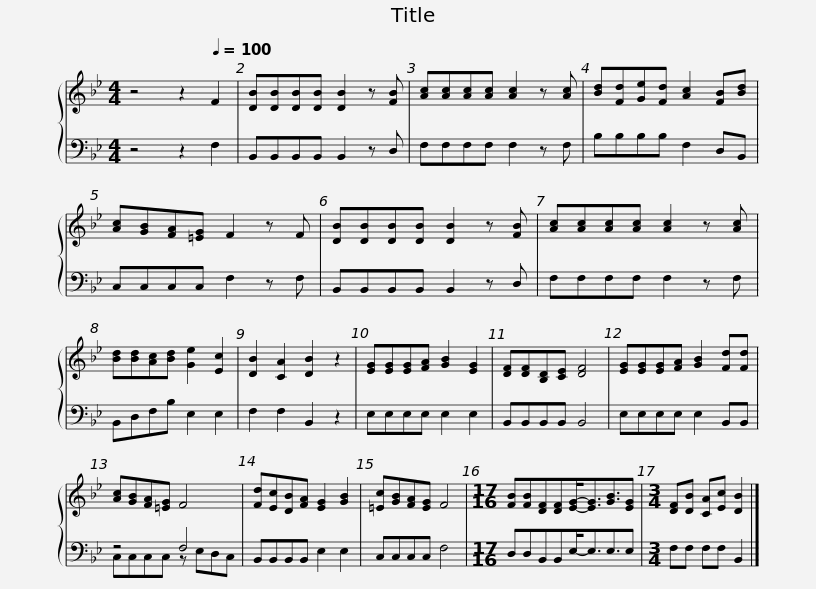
X:1
%%score { 1 | ( 2 3 ) }
L:1/8
M:4/4
I:linebreak $
K:Bb
V:1 treble
V:2 bass
V:3 bass
V:1
 z4 z2[Q:1/4=100] F2 | [DB][DB][DB][DB] [DB]2 z [FB] | [Ac][Ac][Ac][Ac] [Ac]2 z [Ac] | [Bd][Fd][Ge][Fd] [Ac]2 [FB][Bd] | [Ac][GB][FA][=EG] F2 z F | %5
 [DB][DB][DB][DB] [DB]2 z [FB] |$ [Ac][Ac][Ac][Ac] [Ac]2 z [Ac] | [Bd][Bd][Ac][Bd] [Ge]2 [Ec]2 | [DB]2 [CA]2 [DB]2 z2 | [EG][EG][EG][FA] [GB]2 [EG]2 | %10
 [DF][DF][B,D][CE] [DF]4 | [EG][EG][EG][FA] [GB]2 [Fd][Fd] |$ [Ac][GB][FA][=EG] F4 | [Fd][Ec][DB][FA] [EG]2 [GB]2 | [=Ec][GB][FA][EG] F4 | %15
[M:17/16] [FB][FB][DF][DF][EG]-<[EG][GB]3/2[EG] |[M:3/4] [DF][DB] [CA][Ec] [DB]2 |] %17
V:2
 z4 z2 F,2 | B,,B,,B,,B,, B,,2 z D, | F,F,F,F, F,2 z F, | B,B,B,B, F,2 D,B,, | C,C,C,C, F,2 z F, | %5
 B,,B,,B,,B,, B,,2 z D, |$ F,F,F,F, F,2 z F, | B,,D,F,B, E,2 E,2 | F,2 F,2 B,,2 z2 | E,E,E,E, E,2 E,2 | %10
 B,,B,,B,,B,, B,,4 | E,E,E,E, E,2 B,,B,, |$ z4 F,4 | B,,B,,B,,B,, E,2 E,2 | C,C,C,C, F,4 | %15
[M:17/16] D,D,B,,B,,E,-<E,E,3/2E, |[M:3/4] F,F, F,F, B,,2 |] %17
V:3
 x8 | x8 | x8 | x8 | x8 | %5
 x8 |$ x8 | x8 | x8 | x8 | %10
 x8 | x8 |$ C,C,C,C, z E,D,C, | x8 | x8 | %15
[M:17/16] x17/2 |[M:3/4] x6 |] %17
